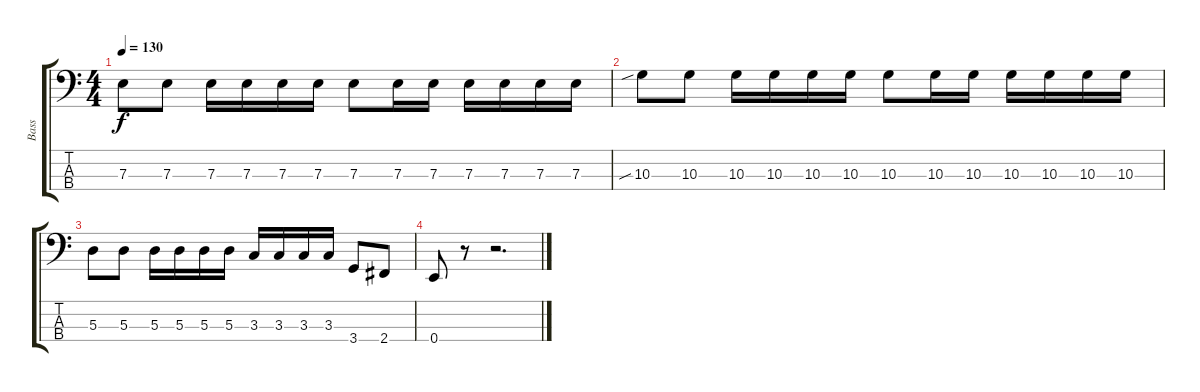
\track ("Bass" "Bass") {instrument electricbasspick}
\staff {score tabs}
\tuning (G2 D2 A1 E1) {hide}
\ts (4 4)
\tempo 130
\clef f4
\ks c
7.3.8{dy f} 7.3.8 7.3.16 7.3.16 7.3.16 7.3.16 7.3.8 7.3.16 7.3.16 7.3.16 7.3.16 7.3.16 7.3.16 |
10.3{sib}.8 10.3.8 10.3.16 10.3.16 10.3.16 10.3.16 10.3.8 10.3.16 10.3.16 10.3.16 10.3.16 10.3.16 10.3.16 |
5.3.8 5.3.8 5.3.16 5.3.16 5.3.16 5.3.16 3.3.16 3.3.16 3.3.16 3.3.16 3.4.8 2.4.8 |
0.4.8 r.8 r.2{d}
